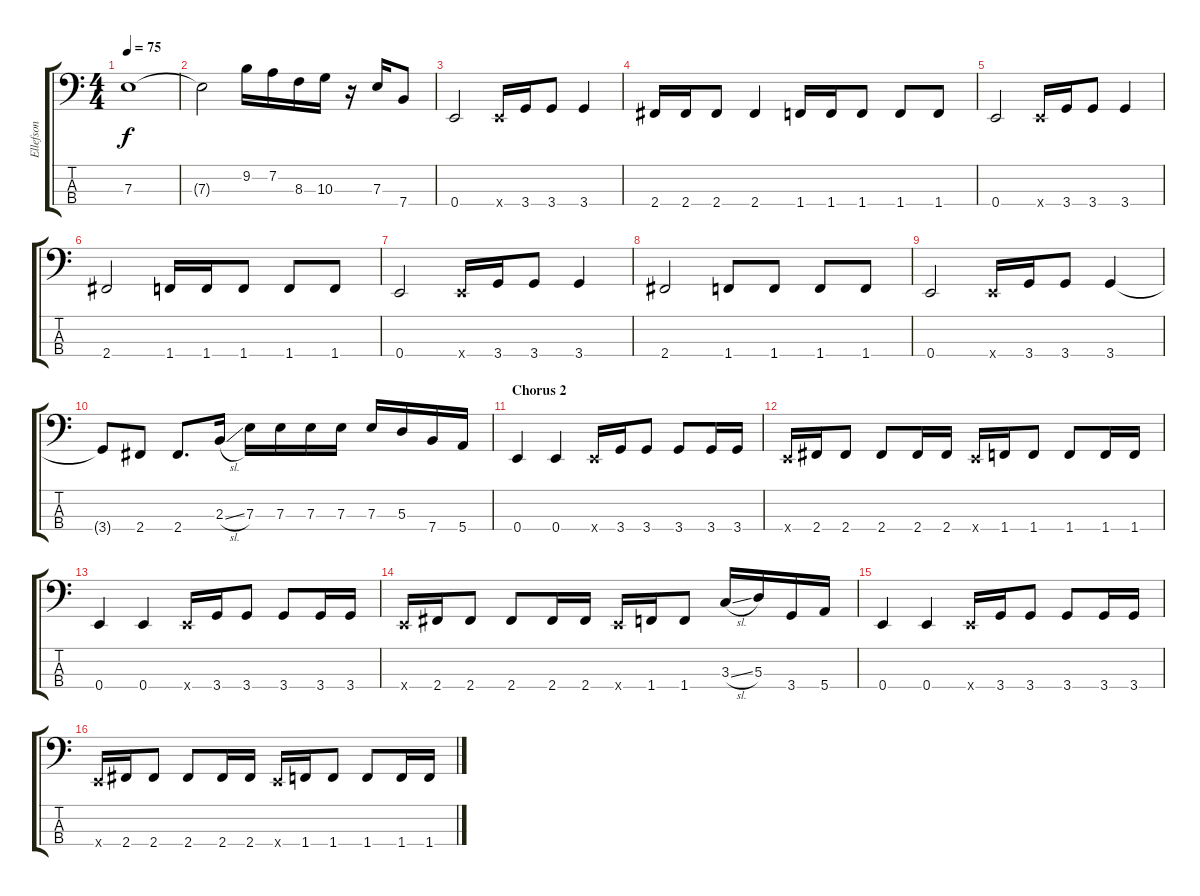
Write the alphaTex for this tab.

\track ("Ellefson" "Ellefson") {instrument electricbassfinger}
\staff {score tabs}
\tuning (G2 D2 A1 E1) {hide}
\ts (4 4)
\tempo 75
\clef f4
\ks c
7.3.1{dy f} |
7.3{t}.2 9.2.16 7.2.16 8.3.16 10.3.16 r.16 7.3.16 7.4.8 |
0.4.2 0.4{x}.16 3.4.16 3.4.8 3.4.4 |
2.4.16 2.4.16 2.4.8 2.4.4 1.4.16 1.4.16 1.4.8 1.4.8 1.4.8 |
0.4.2 0.4{x}.16 3.4.16 3.4.8 3.4.4 |
2.4.2 1.4.16 1.4.16 1.4.8 1.4.8 1.4.8 |
0.4.2 0.4{x}.16 3.4.16 3.4.8 3.4.4 |
2.4.2 1.4.8 1.4.8 1.4.8 1.4.8 |
0.4.2 0.4{x}.16 3.4.16 3.4.8 3.4.4 |
3.4{t}.8 2.4.8 2.4.8{d} 2.3{sl}.16 7.3.16 7.3.16 7.3.16 7.3.16 7.3.16 5.3.16 7.4.16 5.4.16 |
\section ("" "Chorus 2")
0.4.4 0.4.4 0.4{x}.16 3.4.16 3.4.8 3.4.8 3.4.16 3.4.16 |
0.4{x}.16 2.4.16 2.4.8 2.4.8 2.4.16 2.4.16 0.4{x}.16 1.4.16 1.4.8 1.4.8 1.4.16 1.4.16 |
0.4.4 0.4.4 0.4{x}.16 3.4.16 3.4.8 3.4.8 3.4.16 3.4.16 |
0.4{x}.16 2.4.16 2.4.8 2.4.8 2.4.16 2.4.16 0.4{x}.16 1.4.16 1.4.8 3.3{sl}.16 5.3.16 3.4.16 5.4.16 |
0.4.4 0.4.4 0.4{x}.16 3.4.16 3.4.8 3.4.8 3.4.16 3.4.16 |
0.4{x}.16 2.4.16 2.4.8 2.4.8 2.4.16 2.4.16 0.4{x}.16 1.4.16 1.4.8 1.4.8 1.4.16 1.4.16
